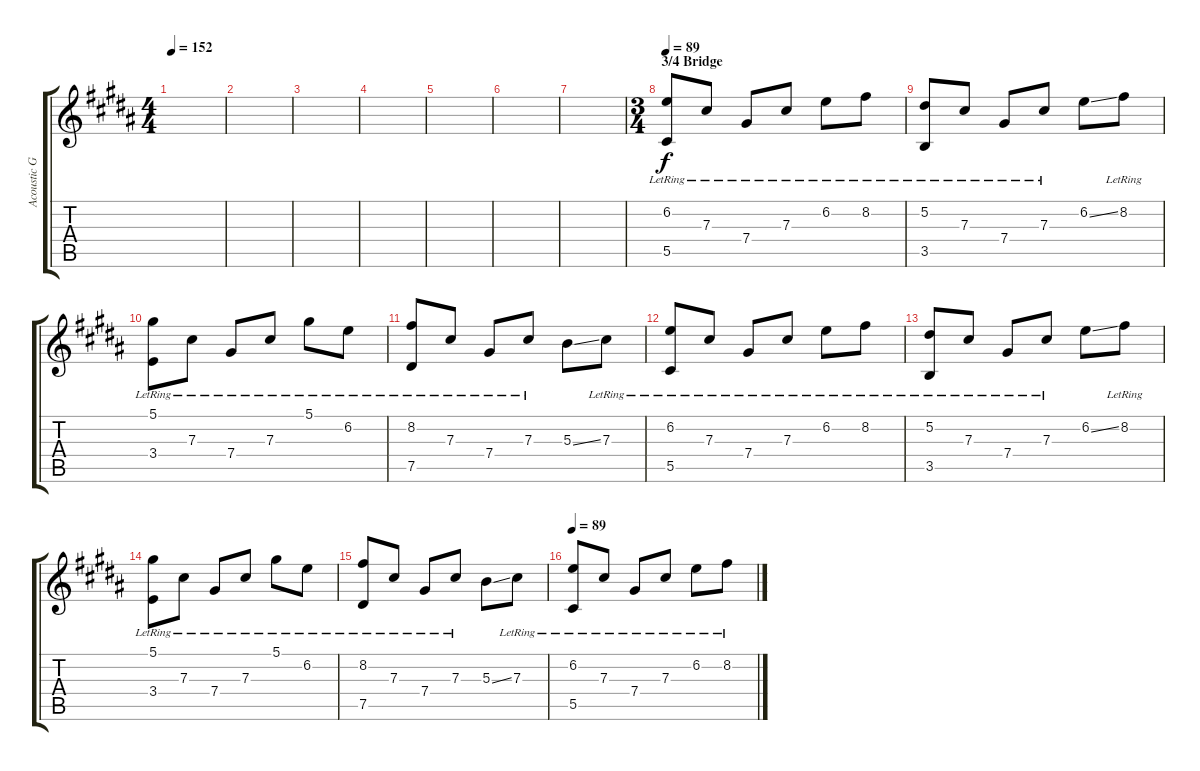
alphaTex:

\track ("Acoustic Guitar I" "Acoustic G") {instrument acousticguitarsteel}
\staff {score tabs}
\tuning (Eb4 Bb3 Gb3 Db3 Ab2 Eb2) {hide}
\ts (4 4)
\tempo 152
\clef g2
\ks b
|
|
|
|
|
|
|
\ts (3 4)
\section ("" "3/4 Bridge")
\tempo 89
(6.2{lr} 5.5{lr}).8{volume 13} 7.3{lr}.8 7.4{lr}.8 7.3{lr}.8 6.2{lr}.8 8.2{lr}.8 |
(5.2{lr} 3.5{lr}).8 7.3{lr}.8 7.4{lr}.8 7.3{lr}.8 6.2{ss}.8 8.2{lr}.8 |
(5.1{lr} 3.4{lr}).8 7.3{lr}.8 7.4{lr}.8 7.3{lr}.8 5.1{lr}.8 6.2{lr}.8 |
(8.2{lr} 7.5{lr}).8 7.3{lr}.8 7.4{lr}.8 7.3{lr}.8 5.3{ss}.8 7.3{lr}.8 |
(6.2{lr} 5.5{lr}).8 7.3{lr}.8 7.4{lr}.8 7.3{lr}.8 6.2{lr}.8 8.2{lr}.8 |
(5.2{lr} 3.5{lr}).8 7.3{lr}.8 7.4{lr}.8 7.3{lr}.8 6.2{ss}.8 8.2{lr}.8 |
(5.1{lr} 3.4{lr}).8 7.3{lr}.8 7.4{lr}.8 7.3{lr}.8 5.1{lr}.8 6.2{lr}.8 |
(8.2{lr} 7.5{lr}).8 7.3{lr}.8 7.4{lr}.8 7.3{lr}.8 5.3{ss}.8 7.3{lr}.8 |
\tempo 89
(6.2{lr} 5.5{lr}).8{volume 13} 7.3{lr}.8 7.4{lr}.8 7.3{lr}.8 6.2{lr}.8 8.2{lr}.8
